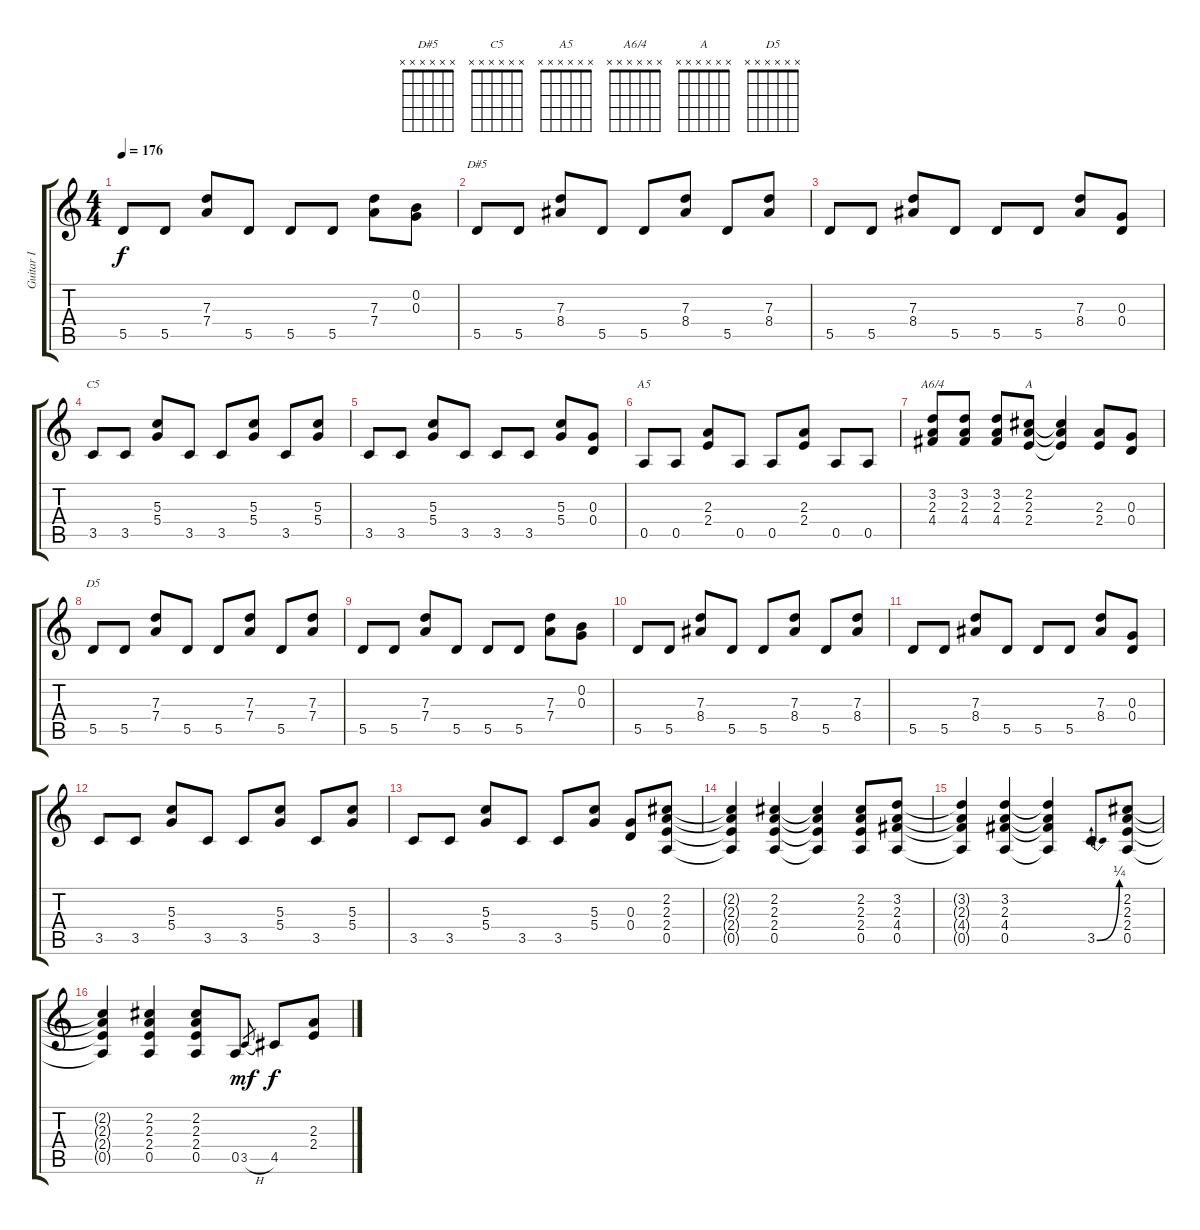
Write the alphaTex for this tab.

\track ("Guitar I" "Guitar I") {instrument overdrivenguitar}
\staff {score tabs}
\tuning (E4 B3 G3 D3 A2 E2) {hide}
\chord ("D#5" x x x x x x) {firstfret 0}
\chord ("C5" x x x x x x) {firstfret 0}
\chord ("A5" x x x x x x) {firstfret 0}
\chord ("A6/4" x x x x x x) {firstfret 0}
\chord ("A" x x x x x x) {firstfret 0}
\chord ("D5" x x x x x x) {firstfret 0}
\ts (4 4)
\tempo 176
\clef g2
\ks c
5.5.8{dy f} 5.5.8 (7.3 7.4).8 5.5.8 5.5.8 5.5.8 (7.3 7.4).8 (0.2 0.3).8 |
5.5.8{ch "D#5"} 5.5.8 (7.3 8.4).8 5.5.8 5.5.8 (7.3 8.4).8 5.5.8 (7.3 8.4).8 |
5.5.8 5.5.8 (7.3 8.4).8 5.5.8 5.5.8 5.5.8 (7.3 8.4).8 (0.3 0.4).8 |
3.5.8{ch "C5"} 3.5.8 (5.3 5.4).8 3.5.8 3.5.8 (5.3 5.4).8 3.5.8 (5.3 5.4).8 |
3.5.8 3.5.8 (5.3 5.4).8 3.5.8 3.5.8 3.5.8 (5.3 5.4).8 (0.3 0.4).8 |
0.5.8{ch "A5"} 0.5.8 (2.3 2.4).8 0.5.8 0.5.8 (2.3 2.4).8 0.5.8 0.5.8 |
(3.2 2.3 4.4).8{ch "A6/4"} (3.2 2.3 4.4).8 (3.2 2.3 4.4).8 (2.2 2.3 2.4).8{ch "A"} (2.2{t} 2.3{t} 2.4{t}).4 (2.3 2.4).8 (0.3 0.4).8 |
5.5.8{ch "D5"} 5.5.8 (7.3 7.4).8 5.5.8 5.5.8 (7.3 7.4).8 5.5.8 (7.3 7.4).8 |
5.5.8 5.5.8 (7.3 7.4).8 5.5.8 5.5.8 5.5.8 (7.3 7.4).8 (0.2 0.3).8 |
5.5.8 5.5.8 (7.3 8.4).8 5.5.8 5.5.8 (7.3 8.4).8 5.5.8 (7.3 8.4).8 |
5.5.8 5.5.8 (7.3 8.4).8 5.5.8 5.5.8 5.5.8 (7.3 8.4).8 (0.3 0.4).8 |
3.5.8 3.5.8 (5.3 5.4).8 3.5.8 3.5.8 (5.3 5.4).8 3.5.8 (5.3 5.4).8 |
3.5.8 3.5.8 (5.3 5.4).8 3.5.8 3.5.8 (5.3 5.4).8 (0.3 0.4).8 (2.2 2.3 2.4 0.5).8 |
(2.2{t} 2.3{t} 2.4{t} 0.5{t}).4 (2.2 2.3 2.4 0.5).4 (2.2{t} 2.3{t} 2.4{t} 0.5{t}).4 (2.2 2.3 2.4 0.5).8 (3.2 2.3 4.4 0.5).8 |
(3.2{t} 2.3{t} 4.4{t} 0.5{t}).4 (3.2 2.3 4.4 0.5).4 (3.2{t} 2.3{t} 4.4{t} 0.5{t}).4 3.5{be (bend 0 0 60 1)}.8 (2.2 2.3 2.4 0.5).8 |
(2.2{t} 2.3{t} 2.4{t} 0.5{t}).4 (2.2 2.3 2.4 0.5).4 (2.2 2.3 2.4 0.5).8 0.5.8 3.5{h}.8{gr dy mf} 4.5.8{dy f} (2.3 2.4).8
